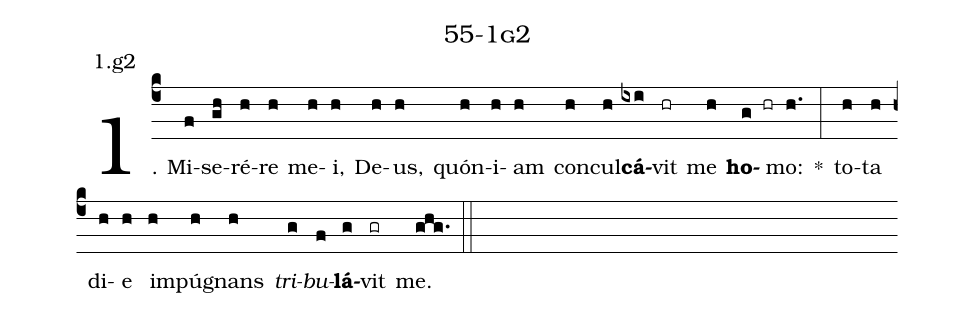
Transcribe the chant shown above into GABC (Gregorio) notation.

name: 55-1g2;
annotation: 1.g2;
%%
(c4)1. Mi(f)se(gh)ré(h)re(h) me(h)i,(h) De(h)us,(h) quón(h)i(h)am(h) con(h)cul(h)<b>cá</b>(ixi)vit(hr) me(h) <b>ho</b>(g hr)mo:(h.) *(:) to(h)ta(h) di(h)e(h) im(h)pú(h)gnans(h) <i>tri</i>(g)<i>bu</i>(f)<b>lá</b>(g)vit(gr) me.(ghg.) (::)
